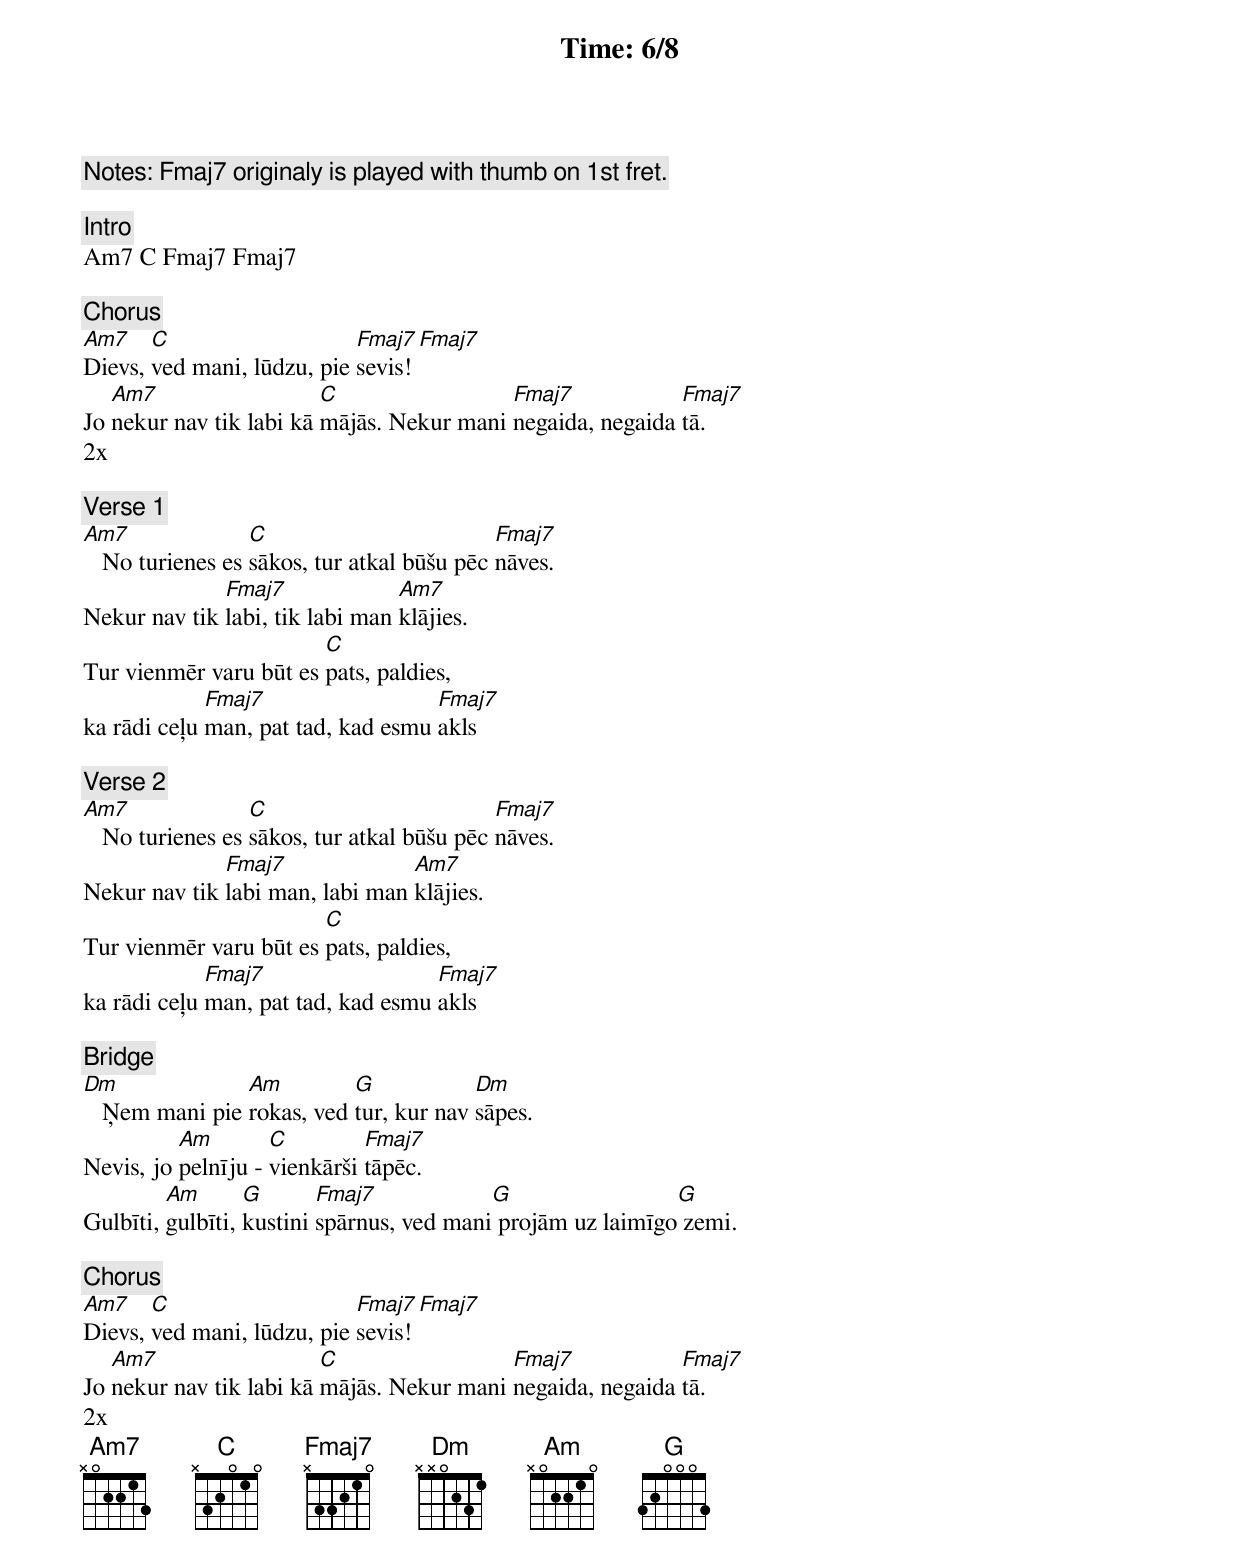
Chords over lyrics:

Time: 6/8
BPM: 151

Notes: Fmaj7 originaly is played with thumb on 1st fret.

[Intro]
Am7 C Fmaj7 Fmaj7

[Chorus]
Am7    C                    Fmaj7        Fmaj7
Dievs, ved mani, lūdzu, pie sevis!
   Am7                   C                 Fmaj7            Fmaj7
Jo nekur nav tik labi kā mājās. Nekur mani negaida, negaida tā.
2x

[Verse 1]
Am7               C                         Fmaj7
   No turienes es sākos, tur atkal būšu pēc nāves.
              Fmaj7              Am7
Nekur nav tik labi, tik labi man klājies.
                        C
Tur vienmēr varu būt es pats, paldies,
             Fmaj7                  Fmaj7
ka rādi ceļu man, pat tad, kad esmu akls

[Verse 2]
Am7               C                         Fmaj7
   No turienes es sākos, tur atkal būšu pēc nāves.
              Fmaj7              Am7
Nekur nav tik labi man, labi man klājies.
                        C
Tur vienmēr varu būt es pats, paldies,
             Fmaj7                  Fmaj7
ka rādi ceļu man, pat tad, kad esmu akls

[Bridge]
Dm              Am         G            Dm
   Ņem mani pie rokas, ved tur, kur nav sāpes.
          Am        C         Fmaj7
Nevis, jo pelnīju - vienkārši tāpēc.
         Am       G       Fmaj7            G                 G
Gulbīti, gulbīti, kustini spārnus, ved mani projām uz laimīgo zemi.

[Chorus]
Am7    C                    Fmaj7        Fmaj7
Dievs, ved mani, lūdzu, pie sevis!
   Am7                   C                 Fmaj7            Fmaj7
Jo nekur nav tik labi kā mājās. Nekur mani negaida, negaida tā.
2x
